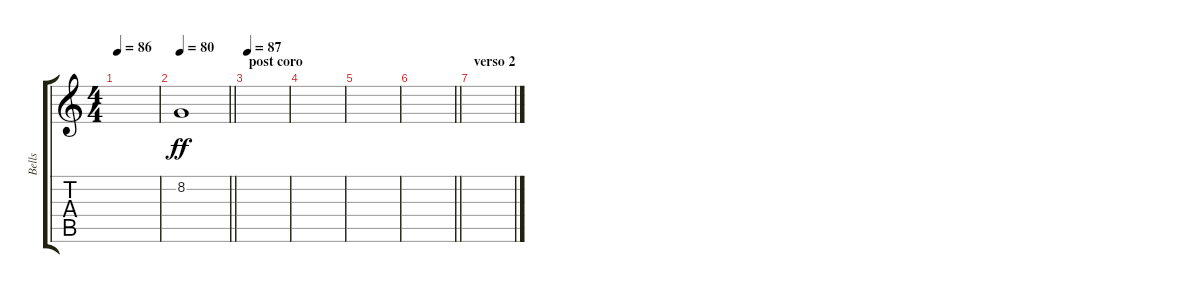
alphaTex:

\track ("Bells" "Bells") {instrument vibraphone}
\staff {score tabs}
\tuning (E4 B3 G3 D3 A2 E2) {hide}
\ts (4 4)
\tempo 86
\clef g2
\ks c
|
\tempo 80
\barLineRight lightlight
8.2.1{dy ff} |
\section ("" "post coro")
\tempo 87
|
|
|
\barLineRight lightlight
|
\section ("" "verso 2")
